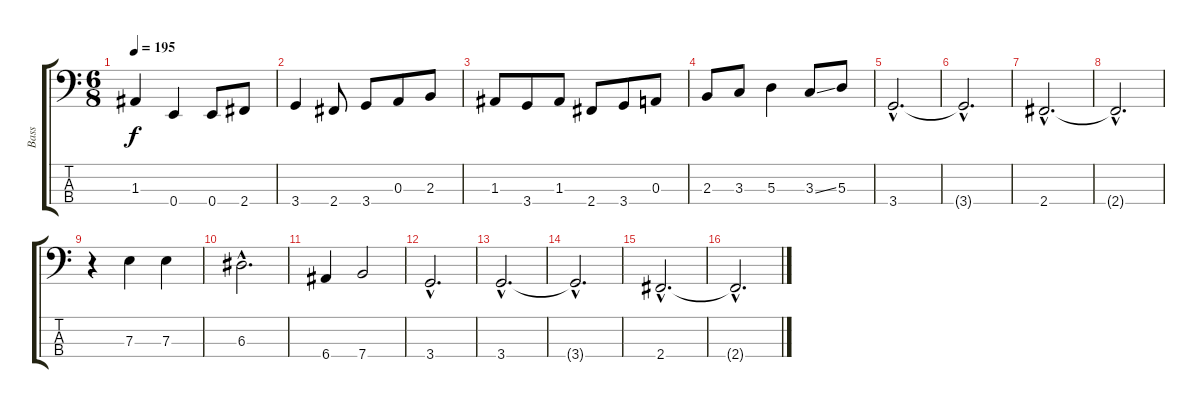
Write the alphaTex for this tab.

\track ("Bass" "Bass") {instrument electricbassfinger}
\staff {score tabs}
\tuning (G2 D2 A1 E1) {hide}
\ts (6 8)
\tempo 195
\clef f4
\ks c
1.3.4{dy f} 0.4.4 0.4.8 2.4.8 |
3.4.4 2.4.8 3.4.8 0.3.8 2.3.8 |
1.3.8 3.4.8 1.3.8 2.4.8 3.4.8 0.3.8 |
2.3.8 3.3.8 5.3.4 3.3{ss}.8 5.3.8 |
3.4{hac}.2{d} |
3.4{hac t}.2{d} |
2.4{hac}.2{d} |
2.4{hac t}.2{d} |
r.4 7.3.4 7.3.4 |
6.3{hac}.2{d} |
6.4.4 7.4.2 |
3.4{hac}.2{d} |
3.4{hac}.2{d} |
3.4{hac t}.2{d} |
2.4{hac}.2{d} |
2.4{hac t}.2{d}
